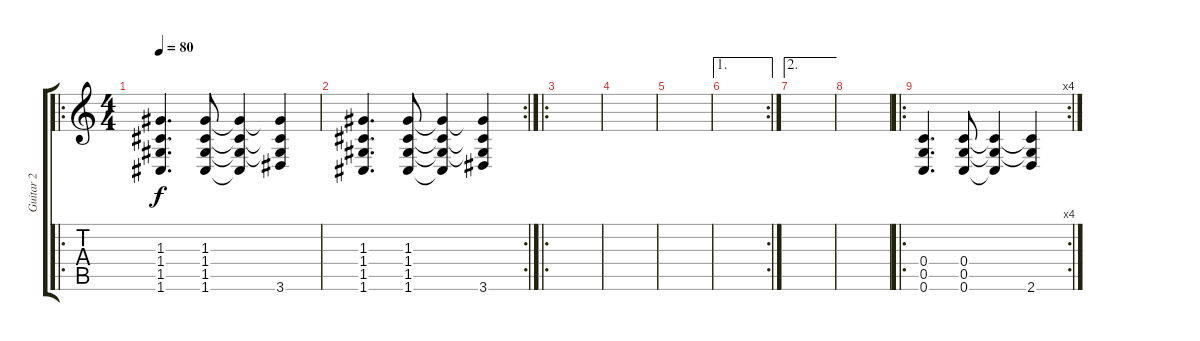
\track ("Guitar 2" "Guitar 2") {instrument distortionguitar}
\staff {score tabs}
\tuning (E4 C4 G3 C3 G2 C2) {hide}
\ro
\ts (4 4)
\tempo 80
\clef g2
\ks c
(1.3 1.4 1.5 1.6).4{d dy f} (1.3 1.4 1.5 1.6).8 (1.3{t} 1.4{t} 1.5{t} 1.6{t}).4 (1.3{t} 1.4{t} 1.5{t} 3.6).4 |
\rc 2
(1.3 1.4 1.5 1.6).4{d} (1.3 1.4 1.5 1.6).8 (1.3{t} 1.4{t} 1.5{t} 1.6{t}).4 (1.3{t} 1.4{t} 1.5{t} 3.6).4 |
\ro
|
|
|
\ae 1
\rc 2
|
\ae 2
|
|
\ro
\rc 4
(0.4 0.5 0.6).4{d} (0.4 0.5 0.6).8 (0.4{t} 0.5{t} 0.6{t}).4 (0.4{t} 0.5{t} 2.6).4
